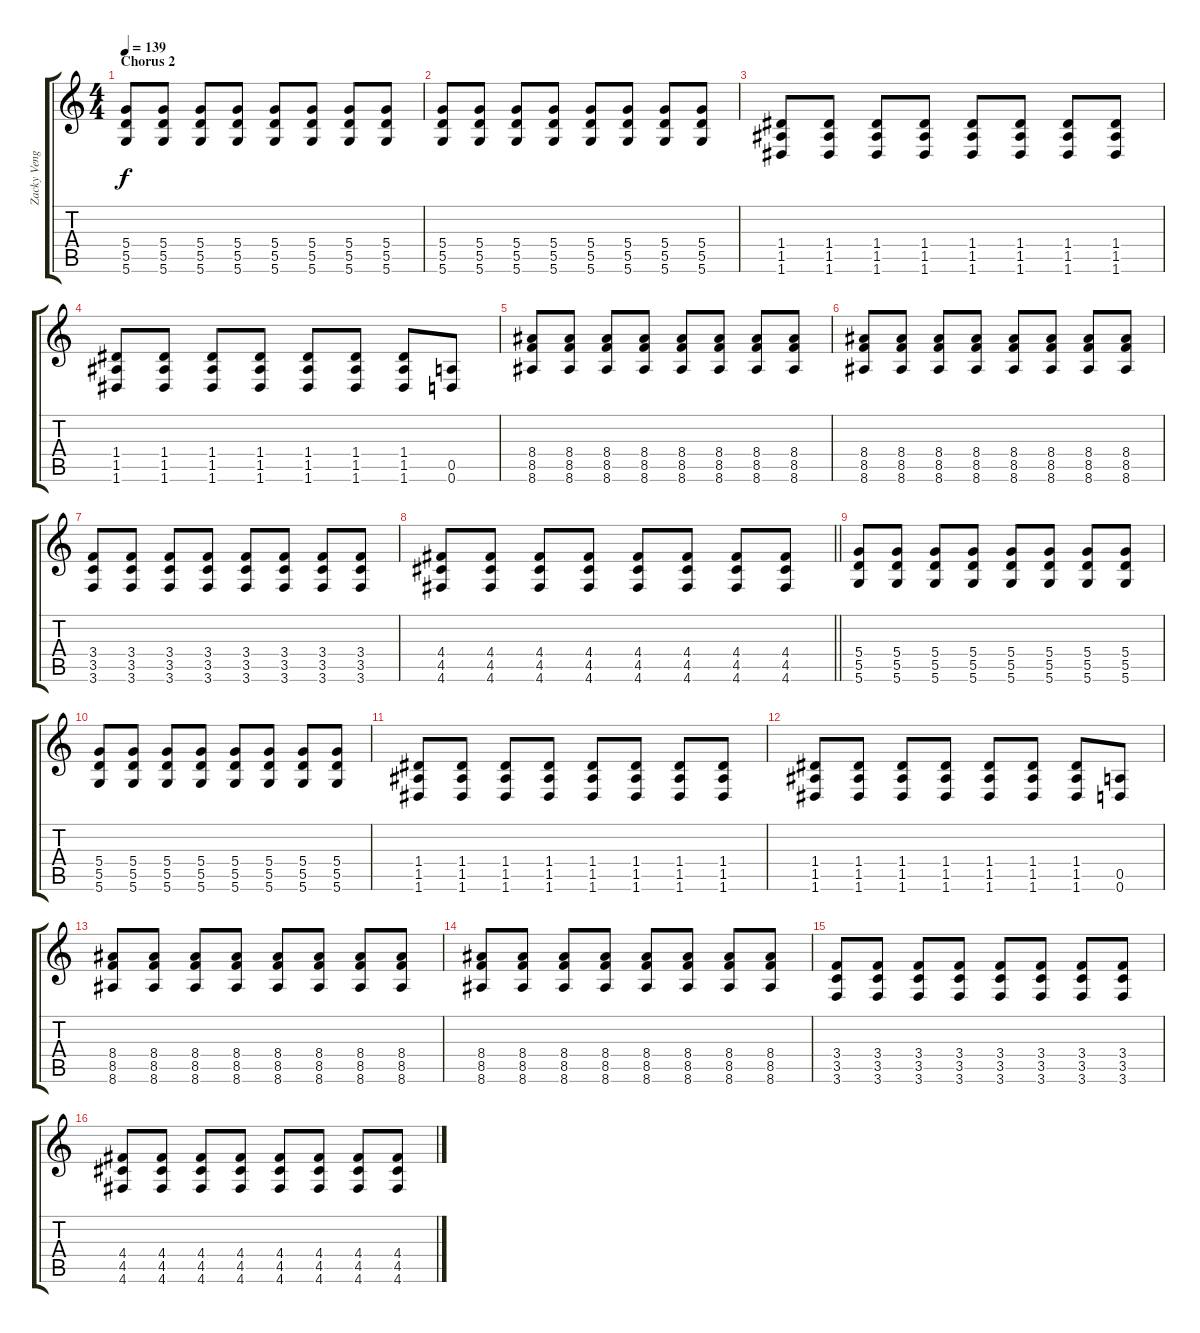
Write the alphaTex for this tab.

\track ("Zacky Vengeance" "Zacky Veng") {instrument distortionguitar}
\staff {score tabs}
\tuning (E4 B3 G3 D3 A2 D2) {hide}
\ts (4 4)
\section ("" "Chorus 2")
\tempo 139
\clef g2
\ks c
(5.4 5.5 5.6).8{dy f} (5.4 5.5 5.6).8 (5.4 5.5 5.6).8 (5.4 5.5 5.6).8 (5.4 5.5 5.6).8 (5.4 5.5 5.6).8 (5.4 5.5 5.6).8 (5.4 5.5 5.6).8 |
(5.4 5.5 5.6).8 (5.4 5.5 5.6).8 (5.4 5.5 5.6).8 (5.4 5.5 5.6).8 (5.4 5.5 5.6).8 (5.4 5.5 5.6).8 (5.4 5.5 5.6).8 (5.4 5.5 5.6).8 |
(1.4 1.5 1.6).8 (1.4 1.5 1.6).8 (1.4 1.5 1.6).8 (1.4 1.5 1.6).8 (1.4 1.5 1.6).8 (1.4 1.5 1.6).8 (1.4 1.5 1.6).8 (1.4 1.5 1.6).8 |
(1.4 1.5 1.6).8 (1.4 1.5 1.6).8 (1.4 1.5 1.6).8 (1.4 1.5 1.6).8 (1.4 1.5 1.6).8 (1.4 1.5 1.6).8 (1.4 1.5 1.6).8 (0.5 0.6).8 |
(8.4 8.5 8.6).8 (8.4 8.5 8.6).8 (8.4 8.5 8.6).8 (8.4 8.5 8.6).8 (8.4 8.5 8.6).8 (8.4 8.5 8.6).8 (8.4 8.5 8.6).8 (8.4 8.5 8.6).8 |
(8.4 8.5 8.6).8 (8.4 8.5 8.6).8 (8.4 8.5 8.6).8 (8.4 8.5 8.6).8 (8.4 8.5 8.6).8 (8.4 8.5 8.6).8 (8.4 8.5 8.6).8 (8.4 8.5 8.6).8 |
(3.4 3.5 3.6).8 (3.4 3.5 3.6).8 (3.4 3.5 3.6).8 (3.4 3.5 3.6).8 (3.4 3.5 3.6).8 (3.4 3.5 3.6).8 (3.4 3.5 3.6).8 (3.4 3.5 3.6).8 |
\barLineRight lightlight
(4.4 4.5 4.6).8 (4.4 4.5 4.6).8 (4.4 4.5 4.6).8 (4.4 4.5 4.6).8 (4.4 4.5 4.6).8 (4.4 4.5 4.6).8 (4.4 4.5 4.6).8 (4.4 4.5 4.6).8 |
(5.4 5.5 5.6).8 (5.4 5.5 5.6).8 (5.4 5.5 5.6).8 (5.4 5.5 5.6).8 (5.4 5.5 5.6).8 (5.4 5.5 5.6).8 (5.4 5.5 5.6).8 (5.4 5.5 5.6).8 |
(5.4 5.5 5.6).8 (5.4 5.5 5.6).8 (5.4 5.5 5.6).8 (5.4 5.5 5.6).8 (5.4 5.5 5.6).8 (5.4 5.5 5.6).8 (5.4 5.5 5.6).8 (5.4 5.5 5.6).8 |
(1.4 1.5 1.6).8 (1.4 1.5 1.6).8 (1.4 1.5 1.6).8 (1.4 1.5 1.6).8 (1.4 1.5 1.6).8 (1.4 1.5 1.6).8 (1.4 1.5 1.6).8 (1.4 1.5 1.6).8 |
(1.4 1.5 1.6).8 (1.4 1.5 1.6).8 (1.4 1.5 1.6).8 (1.4 1.5 1.6).8 (1.4 1.5 1.6).8 (1.4 1.5 1.6).8 (1.4 1.5 1.6).8 (0.5 0.6).8 |
(8.4 8.5 8.6).8 (8.4 8.5 8.6).8 (8.4 8.5 8.6).8 (8.4 8.5 8.6).8 (8.4 8.5 8.6).8 (8.4 8.5 8.6).8 (8.4 8.5 8.6).8 (8.4 8.5 8.6).8 |
(8.4 8.5 8.6).8 (8.4 8.5 8.6).8 (8.4 8.5 8.6).8 (8.4 8.5 8.6).8 (8.4 8.5 8.6).8 (8.4 8.5 8.6).8 (8.4 8.5 8.6).8 (8.4 8.5 8.6).8 |
(3.4 3.5 3.6).8 (3.4 3.5 3.6).8 (3.4 3.5 3.6).8 (3.4 3.5 3.6).8 (3.4 3.5 3.6).8 (3.4 3.5 3.6).8 (3.4 3.5 3.6).8 (3.4 3.5 3.6).8 |
(4.4 4.5 4.6).8 (4.4 4.5 4.6).8 (4.4 4.5 4.6).8 (4.4 4.5 4.6).8 (4.4 4.5 4.6).8 (4.4 4.5 4.6).8 (4.4 4.5 4.6).8 (4.4 4.5 4.6).8
